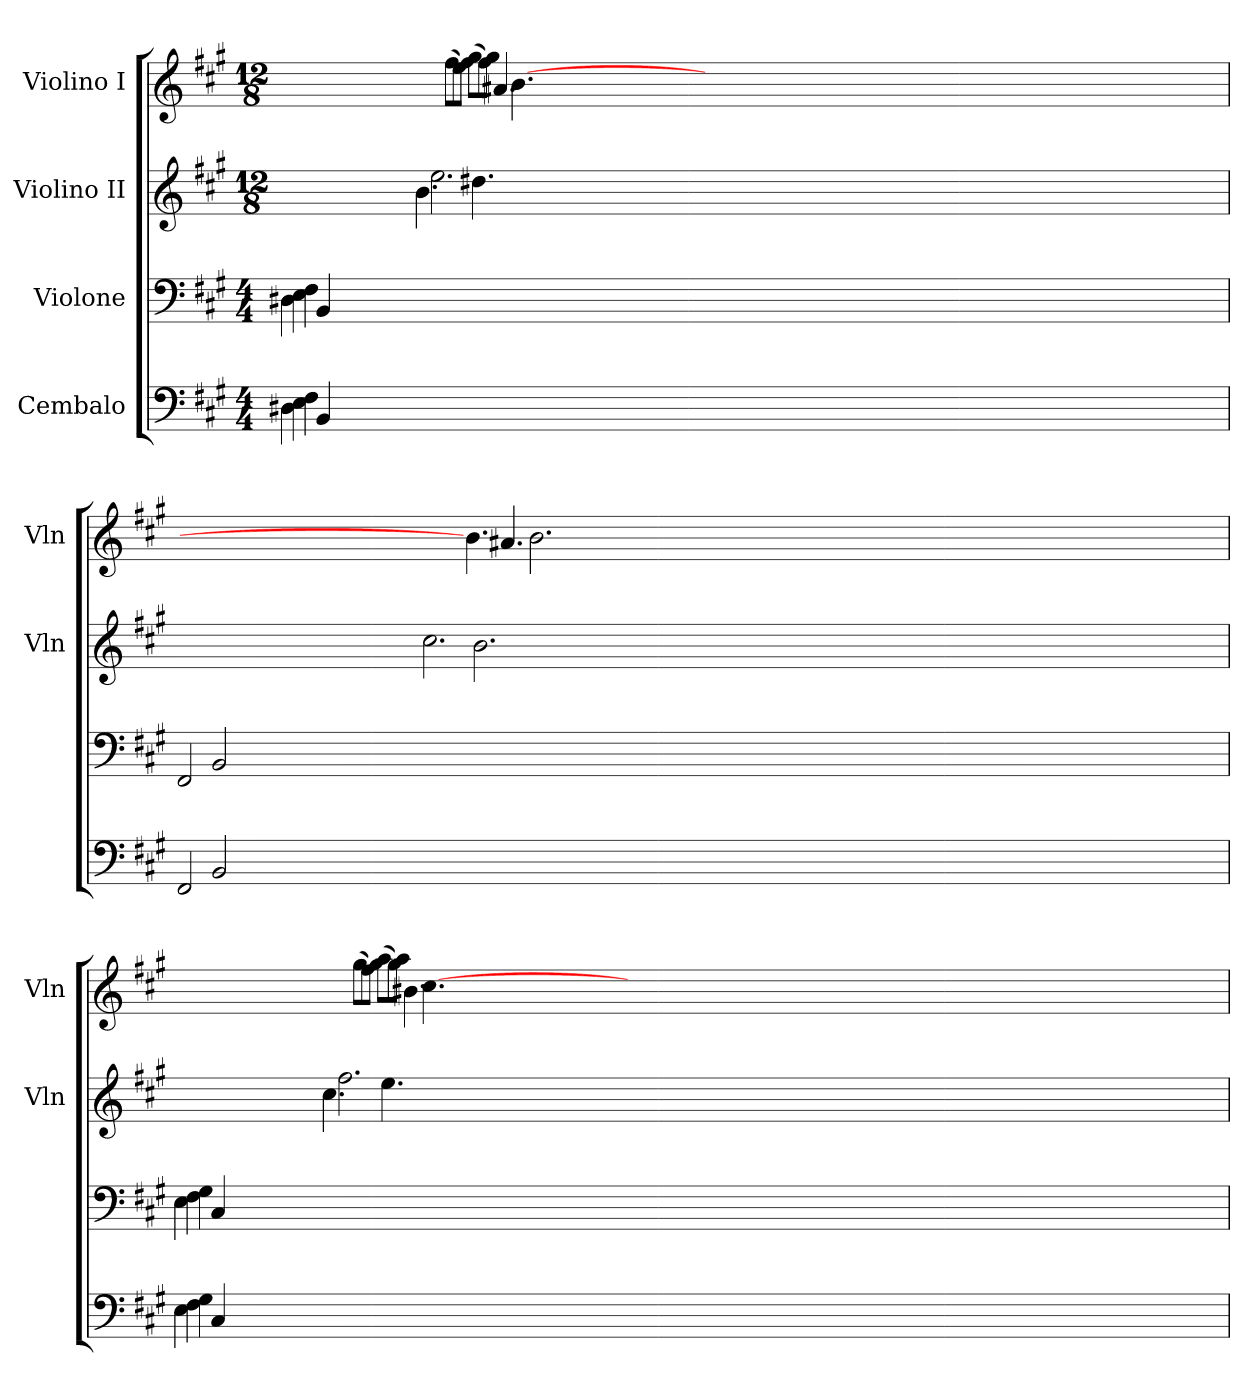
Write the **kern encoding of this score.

**kern	**kern	**kern	**kern
*part4	*part3	*part2	*part1
*staff4	*staff3	*staff2	*staff1
*I"Cembalo	*I"Violone	*I"Violino II	*I"Violino I
*	*	*I'Vln	*I'Vln
*clefF4	*clefF4	*clefG2	*clefG2
*k[f#c#g#]	*k[f#c#g#]	*k[f#c#g#]	*k[f#c#g#]
*A:	*A:	*A:	*A:
*M4/4	*M4/4	*M12/8	*M12/8
=	=	=	=
4D#X	4D#X	24%191ryy	3%26ryy
4E	4E	.	.
4F#	4F#	.	.
4BB	4BB	.	.
24%167ryy	24%167ryy	.	.
3%22ryy	3%22ryy	4.b	.
.	.	2.ee	.
.	.	.	(8ff#L
.	.	.	8ee)
.	.	.	8ff#J
.	.	.	(8gg#L
.	.	4.dd#X	.
.	.	.	8ff#)
.	.	.	8gg#J
.	.	.	4.a#X
.	.	3ryy	.
.	.	3%236ryy	[4.b
.	.	.	24%1879ryy
3%23ryy	3%23ryy	.	.
24%187ryy	24%187ryy	.	.
12%95ryy	12%95ryy	.	.
24%193ryy	24%193ryy	.	.
12%97ryy	12%97ryy	.	.
6%49ryy	6%49ryy	.	.
24%199ryy	24%199ryy	.	.
12%101ryy	12%101ryy	.	.
24%211ryy	24%211ryy	.	.
=	=	=	=
2FF#	2FF#	24%203ryy	6%55ryy
2BB	2BB	.	.
24%179ryy	24%179ryy	.	.
6%49ryy	6%49ryy	2.cc#	.
.	.	.	4.b]
.	.	2.b	.
.	.	.	4.a#X
.	.	.	2.b
.	.	3%97ryy	.
.	.	.	8%253ryy
24%197ryy	24%197ryy	.	.
24%205ryy	24%205ryy	.	.
12%107ryy	12%107ryy	.	.
=	=	=	=
4E	4E	24%215ryy	3%29ryy
4F#	4F#	.	.
4G#	4G#	.	.
4C#	4C#	.	.
24%191ryy	24%191ryy	.	.
3%25ryy	3%25ryy	4.cc#	.
.	.	2.ff#	.
.	.	.	(8gg#L
.	.	.	8ff#)
.	.	.	8gg#J
.	.	.	(8aaL
.	.	4.ee	.
.	.	.	8gg#)
.	.	.	8aaJ
.	.	.	4.b#X
.	.	3ryy	.
.	.	3%266ryy	[4.cc#
.	.	.	24%2119ryy
3%26ryy	3%26ryy	.	.
24%211ryy	24%211ryy	.	.
12%107ryy	12%107ryy	.	.
24%217ryy	24%217ryy	.	.
12%109ryy	12%109ryy	.	.
6%55ryy	6%55ryy	.	.
24%223ryy	24%223ryy	.	.
12%113ryy	12%113ryy	.	.
24%235ryy	24%235ryy	.	.
=	=	=	=
*-	*-	*-	*-
